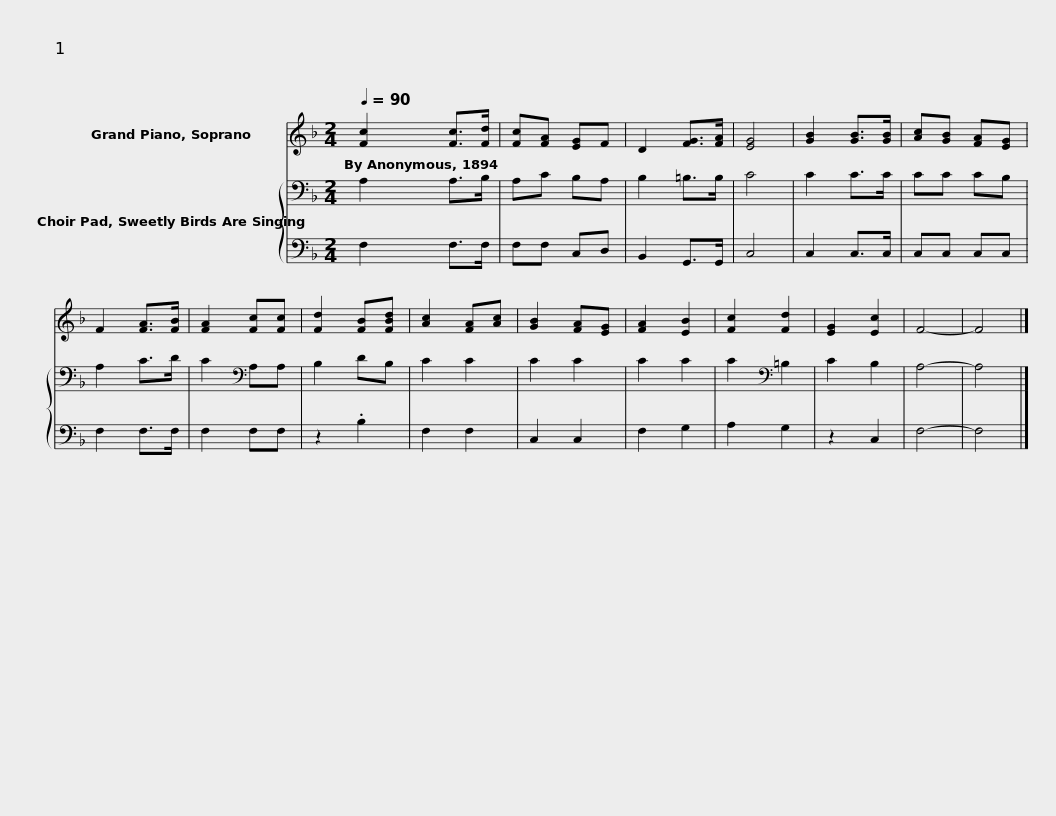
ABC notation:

X:1
%%score 1 { 2 | 3 }
L:1/8
Q:1/4=90
M:2/4
I:linebreak $
K:F
V:1 treble
V:2 bass
V:3 bass
V:1
 [Fc]2 [Fc]>[Fd] | [Fc][FA] [EG]F | D2 [FG]>[FA] | [EG]4 | [GB]2 [GB]>[GB] |$ %5
 [Ac][GB] [FA][EG] | F2 [FA]>[FB] | [FA]2 [Fc][Fc] | [Fd]2 [FB][FBd] | [Ac]2 [FA][Ac] | %10
 [GB]2 [FA][EG] | [FA]2 [EB]2 | [Fc]2 [Fd]2 | [EG]2 [Ec]2 | F4- | %15
 F4 |] %16
V:2
 A,2 A,>B, | A,C B,A, | B,2 =B,>B, | C4 | C2 C>C |$ %5
 CC CB, | A,2 C>D | C2[K:bass] A,A, | B,2 DB, | C2 C2 | %10
 C2 C2 | C2 C2 | C2[K:bass] =B,2 | C2 B,2 | A,4- | %15
 A,4 |] %16
V:3
 F,2 F,>F, | F,F, C,D, | B,,2 G,,>G,, | C,4 | C,2 C,>C, |$ %5
 C,C, C,C, | F,2 F,>F, | F,2 F,F, | z2 .B,2 | F,2 F,2 | %10
 C,2 C,2 | F,2 G,2 | A,2 G,2 | z2 C,2 | F,4- | %15
 F,4 |] %16
